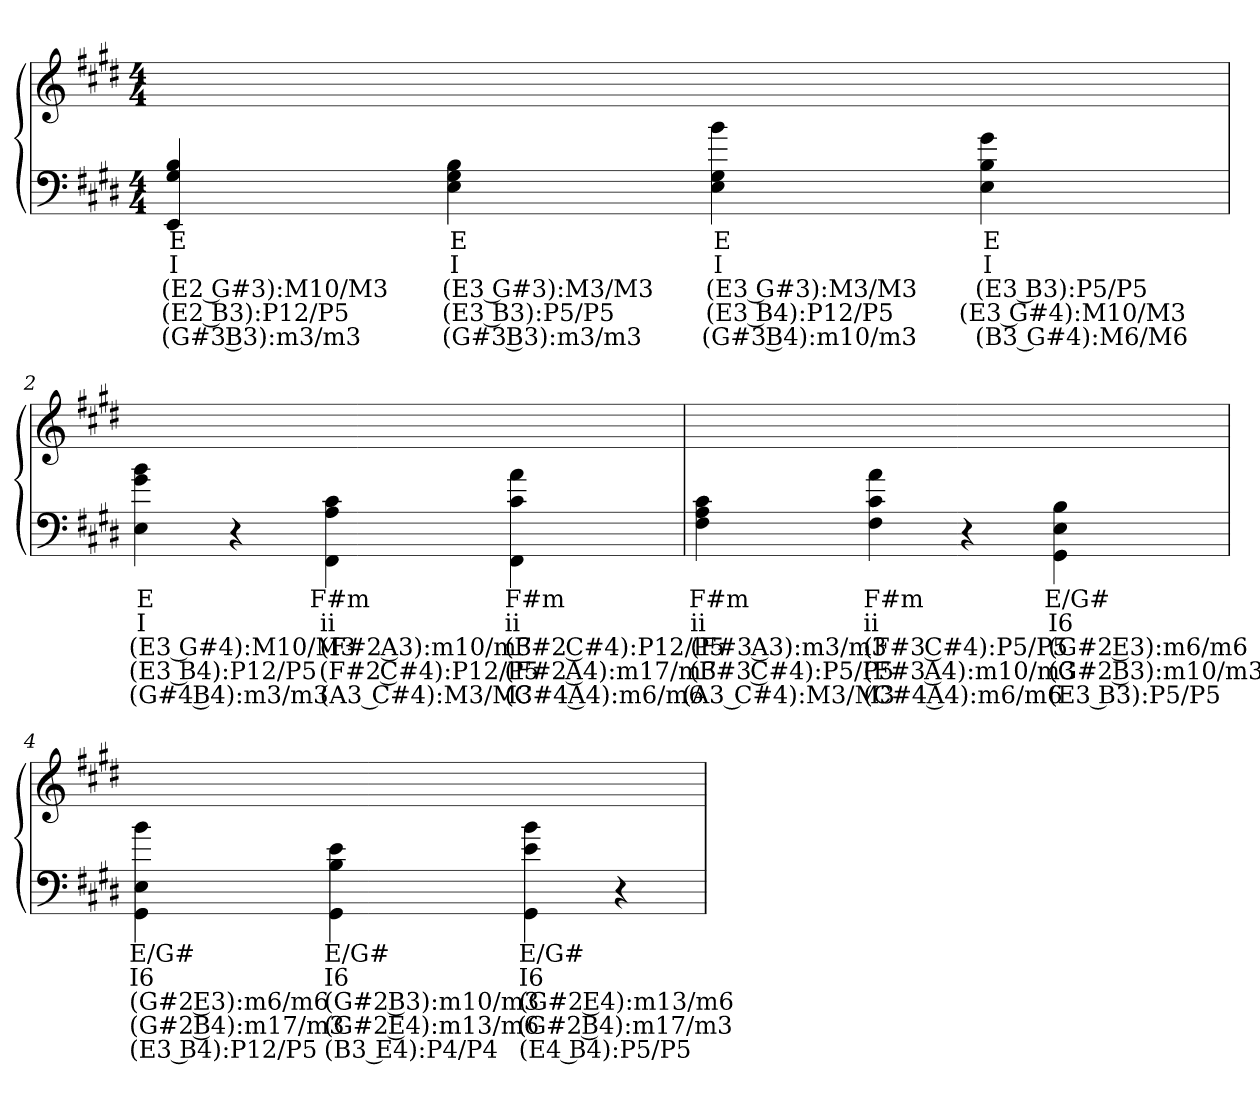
**kern	**text	**text	**text	**text	**text	**kern
*part2	*part2	*part2	*part2	*part2	*part2	*part1
*staff2	*staff2	*staff2	*staff2	*staff2	*staff2	*staff1
*clefF4	*	*	*	*	*	*clefG2
*k[f#c#g#d#]	*	*	*	*	*	*k[f#c#g#d#]
*E:	*	*	*	*	*	*E:
*M4/4	*	*	*	*	*	*M4/4
*MM60	*	*	*	*	*	*MM60
=1	=1	=1	=1	=1	=1	=1
4EE 4G# 4B	E	I	(E2 G#3):M10/M3	(E2 B3):P12/P5	(G#3 B3):m3/m3	1ryy
4E 4G# 4B	E	I	(E3 G#3):M3/M3	(E3 B3):P5/P5	(G#3 B3):m3/m3	.
4E 4G# 4b	E	I	(E3 G#3):M3/M3	(E3 B4):P12/P5	(G#3 B4):m10/m3	.
4E 4B 4g#	E	I	(E3 B3):P5/P5	(E3 G#4):M10/M3	(B3 G#4):M6/M6	.
=2	=2	=2	=2	=2	=2	=2
4E 4g# 4b	E	I	(E3 G#4):M10/M3	(E3 B4):P12/P5	(G#4 B4):m3/m3	1ryy
4r	.	.	.	.	.	.
4FF# 4A 4c#	F#m	ii	(F#2 A3):m10/m3	(F#2 C#4):P12/P5	(A3 C#4):M3/M3	.
4FF# 4c# 4a	F#m	ii	(F#2 C#4):P12/P5	(F#2 A4):m17/m3	(C#4 A4):m6/m6	.
=3	=3	=3	=3	=3	=3	=3
4F# 4A 4c#	F#m	ii	(F#3 A3):m3/m3	(F#3 C#4):P5/P5	(A3 C#4):M3/M3	1ryy
4F# 4c# 4a	F#m	ii	(F#3 C#4):P5/P5	(F#3 A4):m10/m3	(C#4 A4):m6/m6	.
4r	.	.	.	.	.	.
4GG# 4E 4B	E/G#	I6	(G#2 E3):m6/m6	(G#2 B3):m10/m3	(E3 B3):P5/P5	.
=4	=4	=4	=4	=4	=4	=4
4GG# 4E 4b	E/G#	I6	(G#2 E3):m6/m6	(G#2 B4):m17/m3	(E3 B4):P12/P5	1ryy
4GG# 4B 4e	E/G#	I6	(G#2 B3):m10/m3	(G#2 E4):m13/m6	(B3 E4):P4/P4	.
4GG# 4e 4b	E/G#	I6	(G#2 E4):m13/m6	(G#2 B4):m17/m3	(E4 B4):P5/P5	.
4r	.	.	.	.	.	.
=	=	=	=	=	=	=
*-	*-	*-	*-	*-	*-	*-
